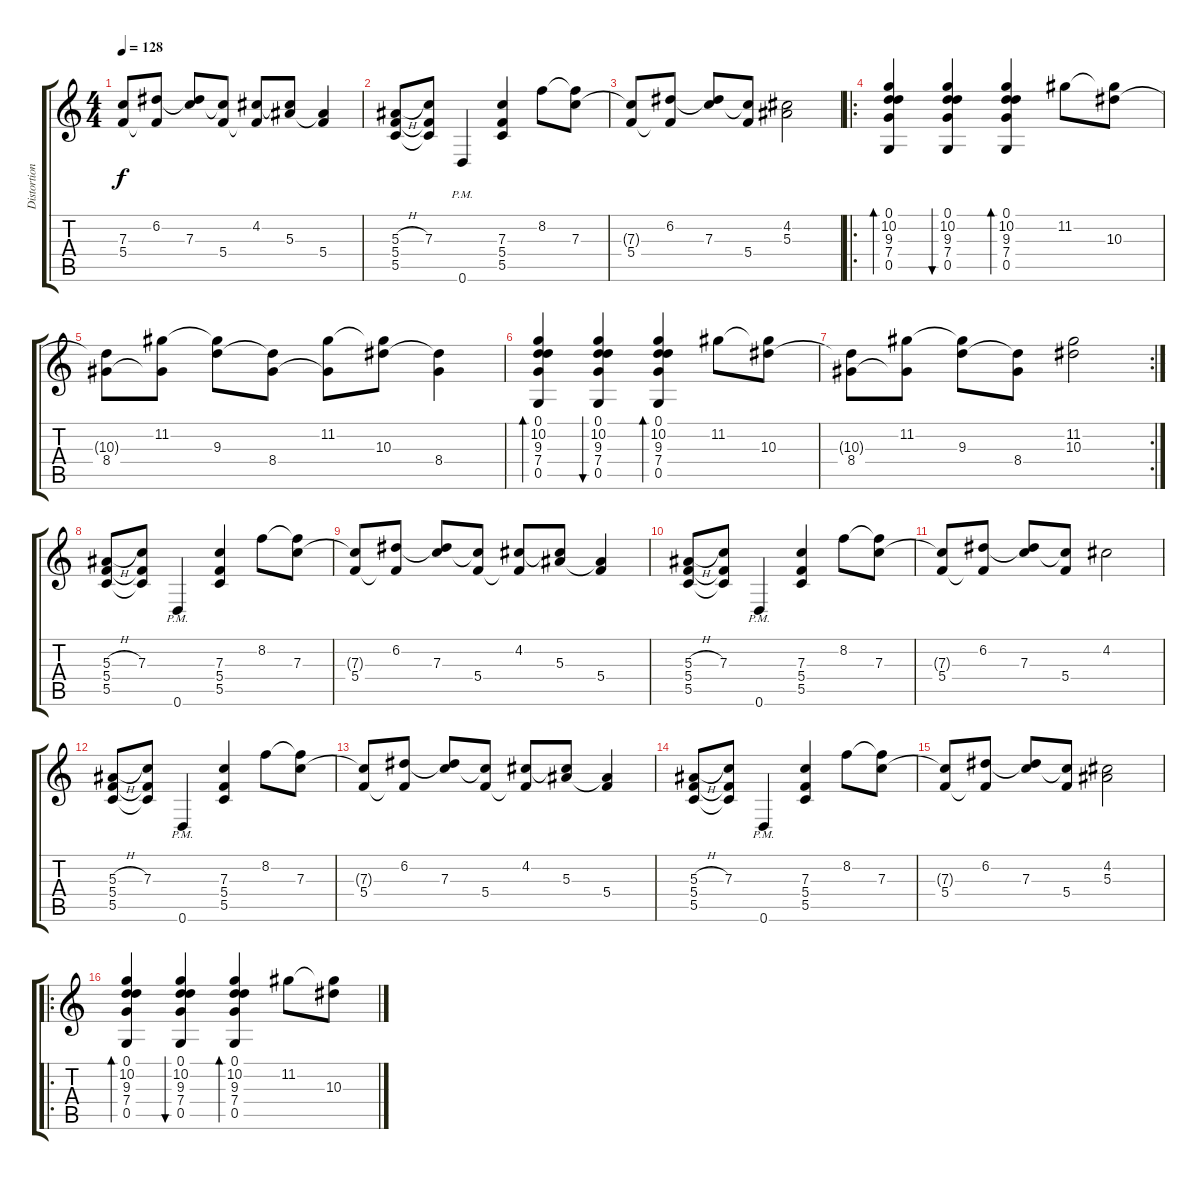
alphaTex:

\track ("Distortion Guitar 2" "Distortion") {instrument distortionguitar}
\staff {score tabs}
\tuning (D4 A3 F3 C3 G2 D2) {hide}
\ts (4 4)
\tempo 128
\clef g2
\ks c
(7.3{t} 5.4).8{dy f} (6.2 5.4{t}).8 (6.2{t} 7.3).8 (7.3{t} 5.4).8 (4.2 5.4{t}).8 (4.2{t} 5.3).8 (5.3{t} 5.4).4 |
(5.3{h} 5.4 5.5).8 (7.3 5.4{t} 5.5{t}).8 0.6{pm}.4 (7.3 5.4 5.5).4 8.2.8 (8.2{t} 7.3).8 |
(7.3{t} 5.4).8 (6.2 5.4{t}).8 (6.2{t} 7.3).8 (7.3{t} 5.4).8 (4.2 5.3).2 |
\ro
(0.1 10.2 9.3 7.4 0.5).4{bd 120} (0.1 10.2 9.3 7.4 0.5).4{bu 120} (0.1 10.2 9.3 7.4 0.5).4{bd 120} 11.2.8 (11.2{t} 10.3).8 |
(10.3{t} 8.4).8 (11.2 8.4{t}).8 (11.2{t} 9.3).8 (9.3{t} 8.4).8 (11.2 8.4{t}).8 (11.2{t} 10.3).8 (10.3{t} 8.4).4 |
(0.1 10.2 9.3 7.4 0.5).4{bd 120} (0.1 10.2 9.3 7.4 0.5).4{bu 120} (0.1 10.2 9.3 7.4 0.5).4{bd 120} 11.2.8 (11.2{t} 10.3).8 |
\rc 2
(10.3{t} 8.4).8 (11.2 8.4{t}).8 (11.2{t} 9.3).8 (9.3{t} 8.4).8 (11.2 10.3).2 |
(5.3{h} 5.4 5.5).8 (7.3 5.4{t} 5.5{t}).8 0.6{pm}.4 (7.3 5.4 5.5).4 8.2.8 (8.2{t} 7.3).8 |
(7.3{t} 5.4).8 (6.2 5.4{t}).8 (6.2{t} 7.3).8 (7.3{t} 5.4).8 (4.2 5.4{t}).8 (4.2{t} 5.3).8 (5.3{t} 5.4).4 |
(5.3{h} 5.4 5.5).8 (7.3 5.4{t} 5.5{t}).8 0.6{pm}.4 (7.3 5.4 5.5).4 8.2.8 (8.2{t} 7.3).8 |
(7.3{t} 5.4).8 (6.2 5.4{t}).8 (6.2{t} 7.3).8 (7.3{t} 5.4).8 4.2.2 |
(5.3{h} 5.4 5.5).8 (7.3 5.4{t} 5.5{t}).8 0.6{pm}.4 (7.3 5.4 5.5).4 8.2.8 (8.2{t} 7.3).8 |
(7.3{t} 5.4).8 (6.2 5.4{t}).8 (6.2{t} 7.3).8 (7.3{t} 5.4).8 (4.2 5.4{t}).8 (4.2{t} 5.3).8 (5.3{t} 5.4).4 |
(5.3{h} 5.4 5.5).8 (7.3 5.4{t} 5.5{t}).8 0.6{pm}.4 (7.3 5.4 5.5).4 8.2.8 (8.2{t} 7.3).8 |
(7.3{t} 5.4).8 (6.2 5.4{t}).8 (6.2{t} 7.3).8 (7.3{t} 5.4).8 (4.2 5.3).2 |
\ro
(0.1 10.2 9.3 7.4 0.5).4{bd 120} (0.1 10.2 9.3 7.4 0.5).4{bu 120} (0.1 10.2 9.3 7.4 0.5).4{bd 120} 11.2.8 (11.2{t} 10.3).8
